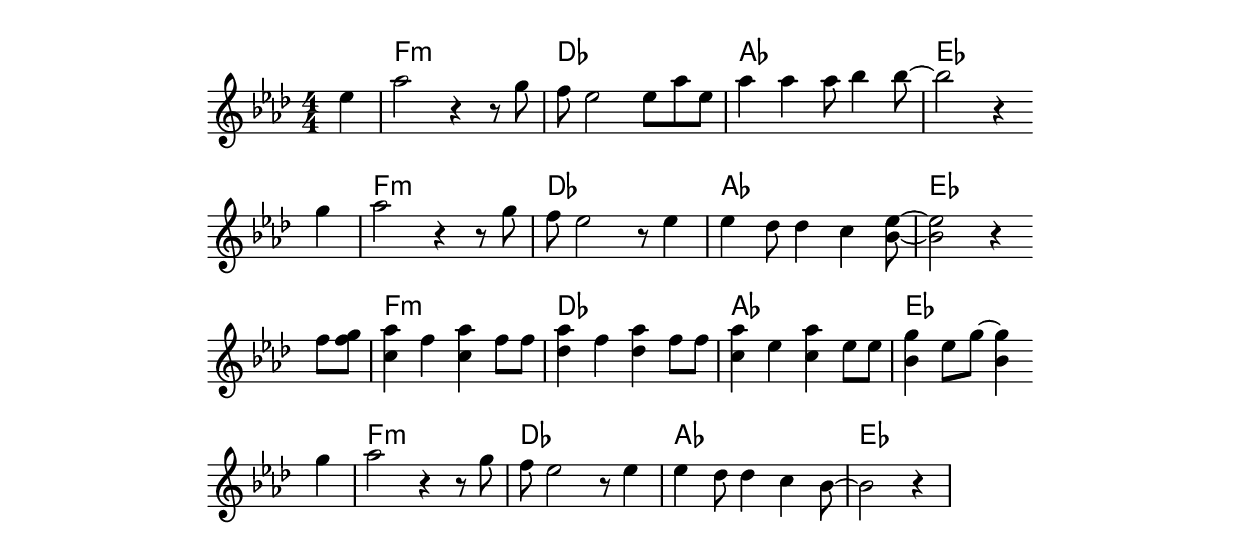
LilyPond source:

\version "2.24.4"
\include "../../figure-preamble.ly"

{
	\relative <<
		\chords {
			\set noChordSymbol = ""
			r4
			f1:m des1 aes1 ees1
			f1:m des1 aes1 ees1
			f1:m des1 aes1 ees1
			f1:m des1 aes1 ees1
		}
		\new Staff {
			\key aes \major
			\numericTimeSignature
			\time 4/4

			\partial 4 es''4 |
		    as2 r4 r8 g8
		    f8 es2 es8 as8 es8
		    as4 as4 as8 bes4 bes8 ~
		    bes2 r4 \break g4
		    as2 r4 r8 g8
		    f8 es2 r8 es4
		    es4 des8 des4 c4 <bes es>8 ~
		    <bes es>2 r4 \break f'8 <f g>8

			<c as'>4 f4 <c as'>4 f8 f8
		    <des as'>4 f4 <des as'>4 f8 f8
		    <c as'>4 es4 <c as'>4 es8 es8
		    <bes g'>4 es8 g8 ~ <bes, g'>4 \break g'4

		    as2 r4 r8 g8
		    f8 es2 r8 es4
		    es4 des8 des4 c4 bes8 ~
		    \partial 2. bes2 r4 |
		}
	>>
}
